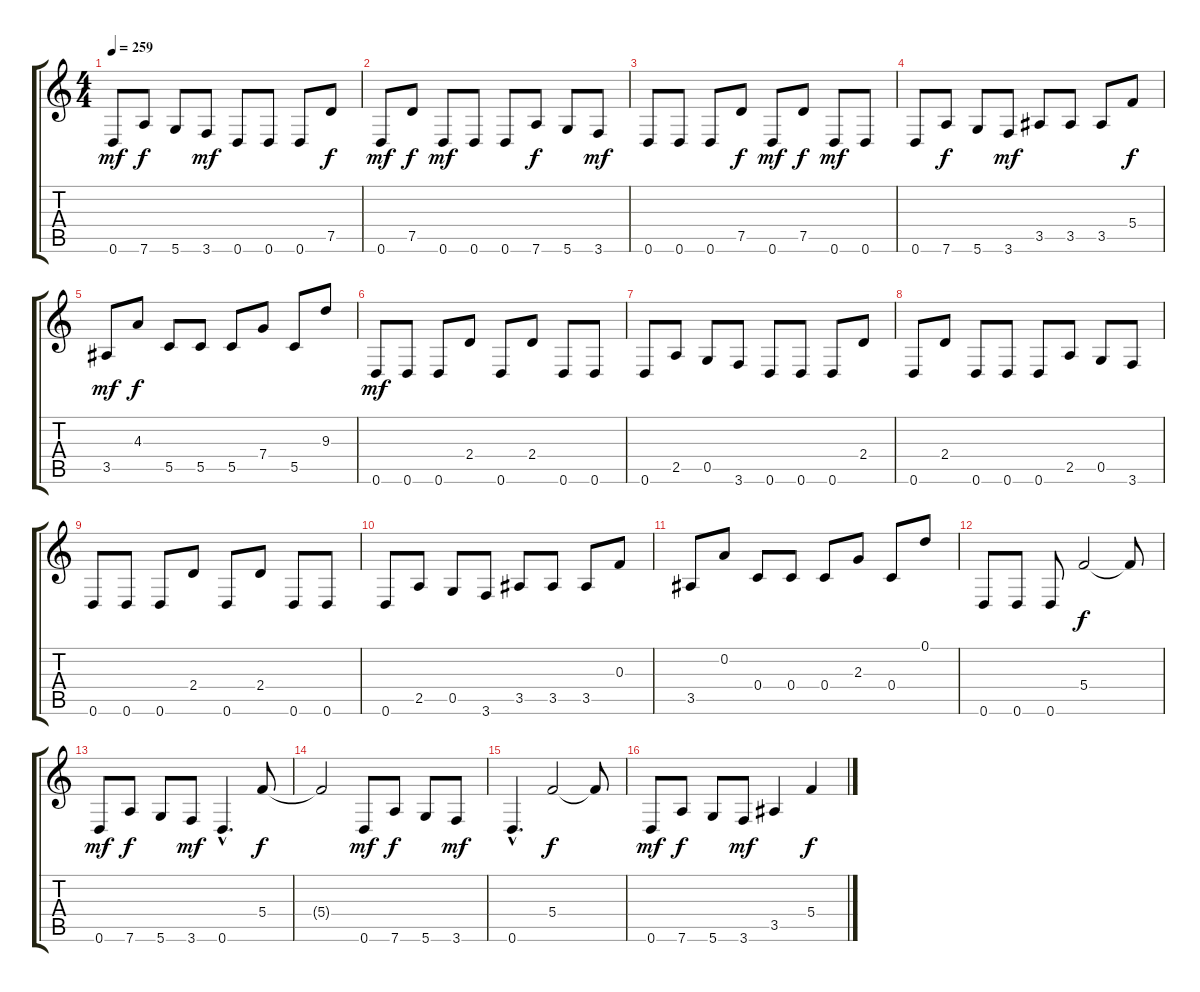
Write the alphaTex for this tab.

\track "" {instrument distortionguitar}
\staff {score tabs}
\tuning (D4 A3 F3 C3 G2 D2) {hide}
\ts (4 4)
\tempo 259
\clef g2
\ks c
0.6.8{dy mf} 7.6.8{dy f} 5.6.8 3.6.8{dy mf} 0.6.8 0.6.8 0.6.8 7.5.8{dy f} |
0.6.8{dy mf} 7.5.8{dy f} 0.6.8{dy mf} 0.6.8 0.6.8 7.6.8{dy f} 5.6.8 3.6.8{dy mf} |
0.6.8 0.6.8 0.6.8 7.5.8{dy f} 0.6.8{dy mf} 7.5.8{dy f} 0.6.8{dy mf} 0.6.8 |
0.6.8 7.6.8{dy f} 5.6.8 3.6.8{dy mf} 3.5.8 3.5.8 3.5.8 5.4.8{dy f} |
3.5.8{dy mf} 4.3.8{dy f} 5.5.8 5.5.8 5.5.8 7.4.8 5.5.8 9.3.8 |
0.6.8{dy mf} 0.6.8 0.6.8 2.4.8 0.6.8 2.4.8 0.6.8 0.6.8 |
0.6.8 2.5.8 0.5.8 3.6.8 0.6.8 0.6.8 0.6.8 2.4.8 |
0.6.8 2.4.8 0.6.8 0.6.8 0.6.8 2.5.8 0.5.8 3.6.8 |
0.6.8 0.6.8 0.6.8 2.4.8 0.6.8 2.4.8 0.6.8 0.6.8 |
0.6.8 2.5.8 0.5.8 3.6.8 3.5.8 3.5.8 3.5.8 0.3.8 |
3.5.8 0.2.8 0.4.8 0.4.8 0.4.8 2.3.8 0.4.8 0.1.8 |
0.6.8 0.6.8 0.6.8 5.4.2{dy f} 5.4{t}.8 |
0.6.8{dy mf} 7.6.8{dy f} 5.6.8 3.6.8{dy mf} 0.6{hac}.4{d} 5.4.8{dy f} |
5.4{t}.2 0.6.8{dy mf} 7.6.8{dy f} 5.6.8 3.6.8{dy mf} |
0.6{hac}.4{d} 5.4.2{dy f} 5.4{t}.8 |
0.6.8{dy mf} 7.6.8{dy f} 5.6.8 3.6.8{dy mf} 3.5.4 5.4.4{dy f}
